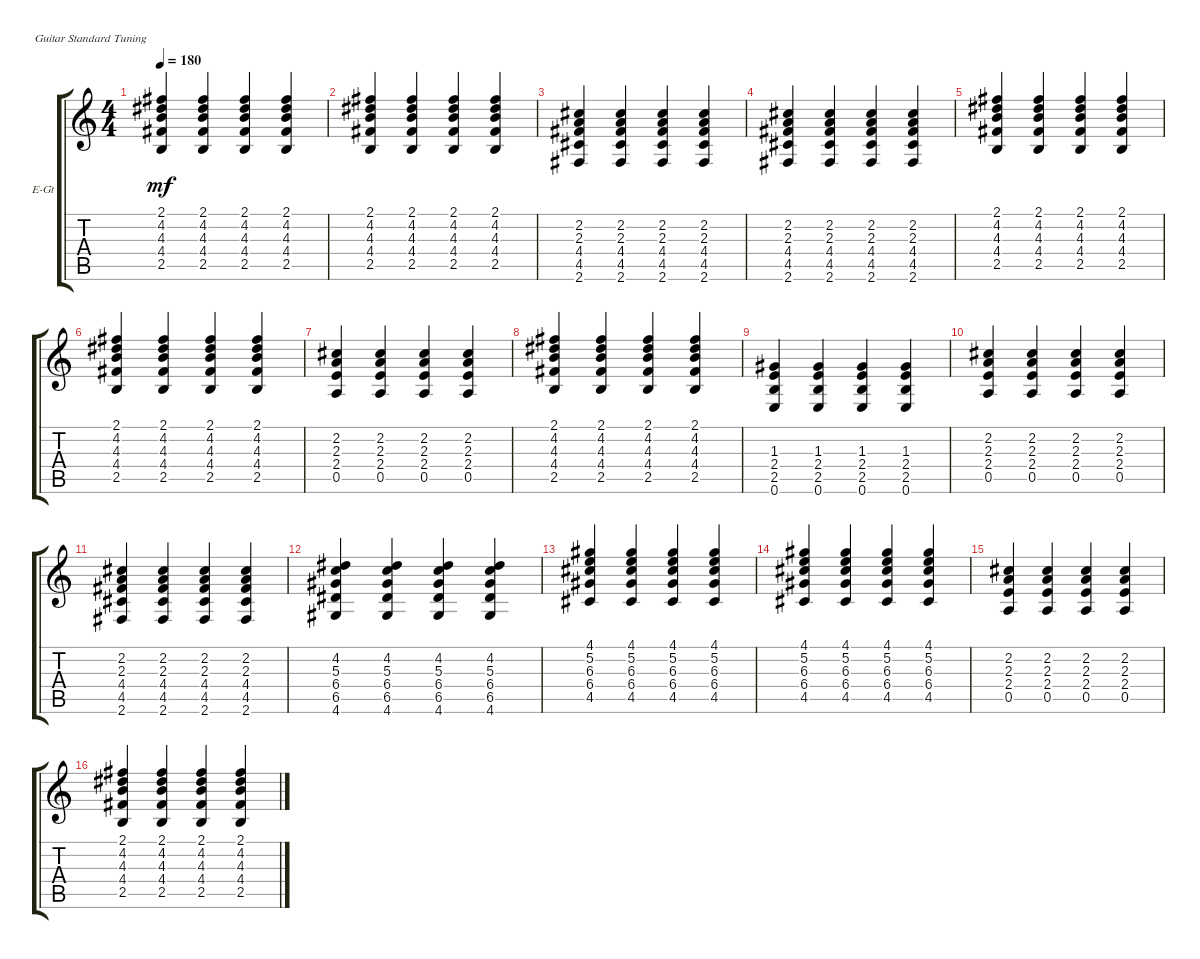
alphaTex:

\defaultSystemsLayout 4
\bracketExtendMode groupsimilarinstruments
\firstSystemTrackNameOrientation horizontal
\otherSystemsTrackNameOrientation horizontal
\track ("основная гитара" "E-Gt") {instrument distortionguitar}
\staff {score tabs}
\tuning (E4 B3 G3 D3 A2 E2)
\ts (4 4)
\tempo 180
\clef g2
\ks c
(2.5 4.4 4.3 4.2 2.1).4{dy mf} (2.5 4.4 4.3 4.2 2.1).4 (2.5 4.4 4.3 4.2 2.1).4 (2.5 4.4 4.3 4.2 2.1).4 |
(2.5 4.4 4.3 4.2 2.1).4 (2.5 4.4 4.3 4.2 2.1).4 (2.5 4.4 4.3 4.2 2.1).4 (2.5 4.4 4.3 4.2 2.1).4 |
(2.6 4.5 4.4 2.3 2.2).4 (2.6 4.5 4.4 2.3 2.2).4 (2.6 4.5 4.4 2.3 2.2).4 (2.6 4.5 4.4 2.3 2.2).4 |
(2.6 4.5 4.4 2.3 2.2).4 (2.6 4.5 4.4 2.3 2.2).4 (2.6 4.5 4.4 2.3 2.2).4 (2.6 4.5 4.4 2.3 2.2).4 |
(2.5 4.4 4.3 4.2 2.1).4 (2.5 4.4 4.3 4.2 2.1).4 (2.5 4.4 4.3 4.2 2.1).4 (2.5 4.4 4.3 4.2 2.1).4 |
(2.5 4.4 4.3 4.2 2.1).4 (2.5 4.4 4.3 4.2 2.1).4 (2.5 4.4 4.3 4.2 2.1).4 (2.5 4.4 4.3 4.2 2.1).4 |
(0.5 2.4 2.3 2.2).4 (0.5 2.4 2.3 2.2).4 (0.5 2.4 2.3 2.2).4 (0.5 2.4 2.3 2.2).4 |
(2.5 4.4 4.3 4.2 2.1).4 (2.5 4.4 4.3 4.2 2.1).4 (2.5 4.4 4.3 4.2 2.1).4 (2.5 4.4 4.3 4.2 2.1).4 |
(0.6 2.5 2.4 1.3).4 (0.6 2.5 2.4 1.3).4 (0.6 2.5 2.4 1.3).4 (0.6 2.5 2.4 1.3).4 |
(0.5 2.4 2.3 2.2).4 (0.5 2.4 2.3 2.2).4 (0.5 2.4 2.3 2.2).4 (0.5 2.4 2.3 2.2).4 |
(2.6 4.5 4.4 2.3 2.2).4 (2.6 4.5 4.4 2.3 2.2).4 (2.6 4.5 2.3 4.4 2.2).4 (2.6 4.5 4.4 2.3 2.2).4 |
(4.6 6.5 6.4 5.3 4.2).4 (4.6 6.5 6.4 5.3 4.2).4 (4.6 6.5 6.4 5.3 4.2).4 (4.6 6.5 6.4 5.3 4.2).4 |
(4.5 6.4 6.3 5.2 4.1).4 (4.5 6.4 6.3 5.2 4.1).4 (4.5 6.4 6.3 5.2 4.1).4 (4.5 6.4 6.3 5.2 4.1).4 |
(4.5 6.4 6.3 5.2 4.1).4 (4.5 6.4 6.3 5.2 4.1).4 (4.5 6.4 6.3 5.2 4.1).4 (4.5 6.4 6.3 5.2 4.1).4 |
(0.5 2.4 2.3 2.2).4 (0.5 2.4 2.3 2.2).4 (0.5 2.4 2.3 2.2).4 (0.5 2.4 2.3 2.2).4 |
(2.5 4.4 4.3 4.2 2.1).4 (2.5 4.4 4.3 4.2 2.1).4 (2.5 4.4 4.3 4.2 2.1).4 (2.5 4.4 4.3 4.2 2.1).4
